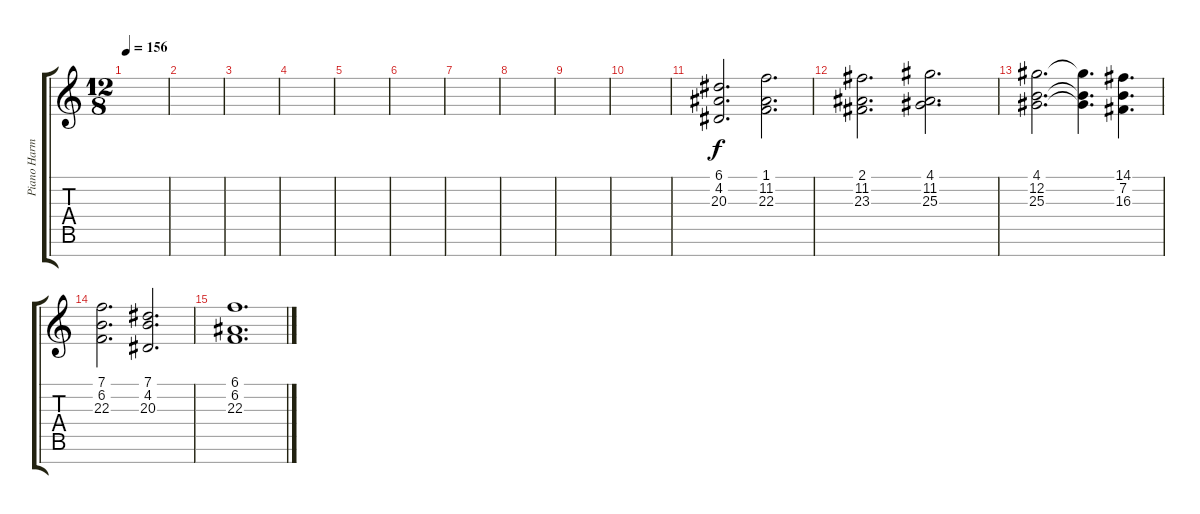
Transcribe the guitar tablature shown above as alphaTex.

\track ("Piano Harmonies" "Piano Harm") {instrument brightacousticpiano}
\staff {score tabs}
\tuning (E4 B3 G3 D3 A2 E2 B1) {hide}
\ts (12 8)
\tempo 156
\clef g2
\ks c
|
|
|
|
|
|
|
|
|
|
(6.1 4.2 20.3).2{d instrument brightacousticpiano} (1.1 11.2 22.3).2{d} |
(2.1 11.2 23.3).2{d} (4.1 11.2 25.3).2{d} |
(4.1 12.2 25.3).2{d} (4.1{t} 12.2{t} 25.3{t}).4{d} (14.1 7.2 16.3).4{d} |
(7.1 6.2 22.3).2{d} (7.1 4.2 20.3).2{d} |
(6.1 6.2 22.3).1{d}
